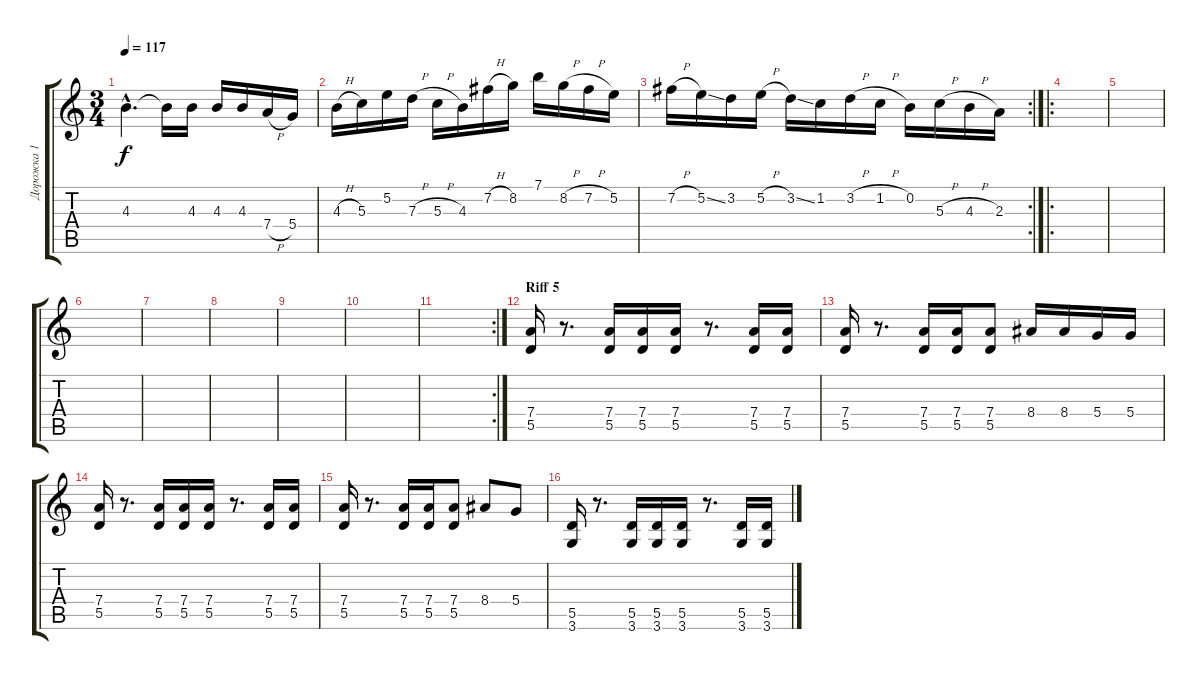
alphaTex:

\track ("Дорожка 1" "Дорожка 1") {instrument distortionguitar}
\staff {score tabs}
\tuning (E4 B3 G3 D3 A2 E2) {hide}
\ts (3 4)
\tempo 117
\clef g2
\ks c
4.3{hac}.4{d dy f} 4.3{t}.16 4.3.16 4.3.16 4.3.16 7.4{h}.16 5.4.16 |
4.3{h}.16 5.3.16 5.2.16 7.3{h}.16 5.3{h}.16 4.3.16 7.2{h}.16 8.2.16 7.1.16 8.2{h}.16 7.2{h}.16 5.2.16 |
\rc 2
7.2{h}.16 5.2{ss}.16 3.2.16 5.2{h}.16 3.2{ss}.16 1.2.16 3.2{h}.16 1.2{h}.16 0.2.16 5.3{h}.16 4.3{h}.16 2.3.16 |
\ro
|
|
|
|
|
|
|
\rc 2
|
\section ("" "Riff 5")
(7.4 5.5).16 r.8{d} (7.4 5.5).16 (7.4 5.5).16 (7.4 5.5).16 r.8{d} (7.4 5.5).16 (7.4 5.5).16 |
(7.4 5.5).16 r.8{d} (7.4 5.5).16 (7.4 5.5).16 (7.4 5.5).8 8.4.16 8.4.16 5.4.16 5.4.16 |
(7.4 5.5).16 r.8{d} (7.4 5.5).16 (7.4 5.5).16 (7.4 5.5).16 r.8{d} (7.4 5.5).16 (7.4 5.5).16 |
(7.4 5.5).16 r.8{d} (7.4 5.5).16 (7.4 5.5).16 (7.4 5.5).8 8.4.8 5.4.8 |
(5.5 3.6).16 r.8{d} (5.5 3.6).16 (5.5 3.6).16 (5.5 3.6).16 r.8{d} (5.5 3.6).16 (5.5 3.6).16
